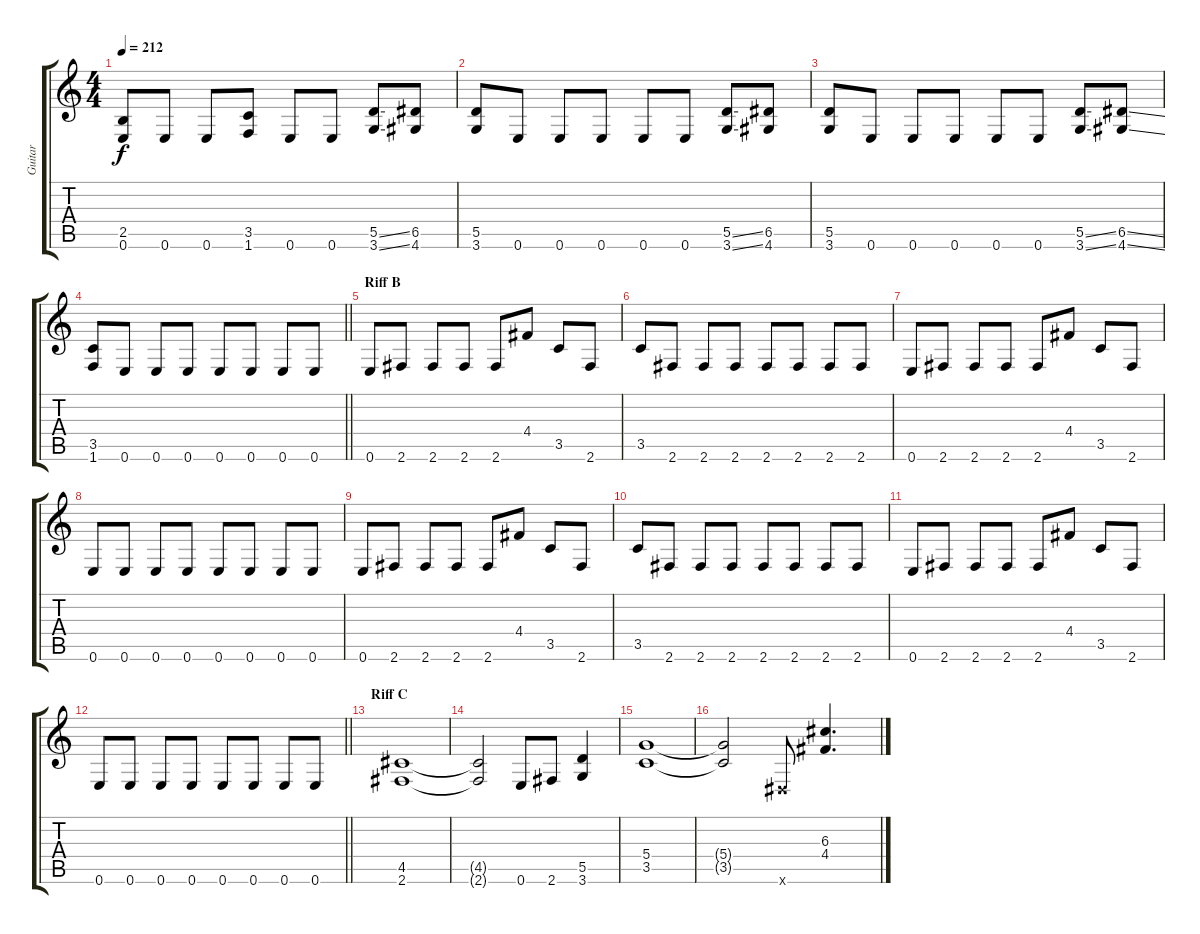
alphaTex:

\track ("Guitar" "Guitar") {instrument distortionguitar}
\staff {score tabs}
\tuning (E4 B3 G3 D3 A2 E2) {hide}
\ts (4 4)
\tempo 212
\clef g2
\ks c
(2.5 0.6).8{dy f} 0.6.8 0.6.8 (3.5 1.6).8 0.6.8 0.6.8 (5.5{ss} 3.6{ss}).8 (6.5 4.6).8 |
(5.5 3.6).8 0.6.8 0.6.8 0.6.8 0.6.8 0.6.8 (5.5{ss} 3.6{ss}).8 (6.5 4.6).8 |
(5.5 3.6).8 0.6.8 0.6.8 0.6.8 0.6.8 0.6.8 (5.5{ss} 3.6{ss}).8 (6.5{ss} 4.6{ss}).8 |
\barLineRight lightlight
(3.5 1.6).8 0.6.8 0.6.8 0.6.8 0.6.8 0.6.8 0.6.8 0.6.8 |
\section ("" "Riff B")
0.6.8 2.6.8 2.6.8 2.6.8 2.6.8 4.4.8 3.5.8 2.6.8 |
3.5.8 2.6.8 2.6.8 2.6.8 2.6.8 2.6.8 2.6.8 2.6.8 |
0.6.8 2.6.8 2.6.8 2.6.8 2.6.8 4.4.8 3.5.8 2.6.8 |
0.6.8 0.6.8 0.6.8 0.6.8 0.6.8 0.6.8 0.6.8 0.6.8 |
0.6.8 2.6.8 2.6.8 2.6.8 2.6.8 4.4.8 3.5.8 2.6.8 |
3.5.8 2.6.8 2.6.8 2.6.8 2.6.8 2.6.8 2.6.8 2.6.8 |
0.6.8 2.6.8 2.6.8 2.6.8 2.6.8 4.4.8 3.5.8 2.6.8 |
\barLineRight lightlight
0.6.8 0.6.8 0.6.8 0.6.8 0.6.8 0.6.8 0.6.8 0.6.8 |
\section ("" "Riff C")
(4.5 2.6).1 |
(4.5{t} 2.6{t}).2 0.6.8 2.6.8 (5.5 3.6).4 |
(5.4 3.5).1 |
(5.4{t} 3.5{t}).2 -1.6{x}.8 (6.3 4.4).4{d}
